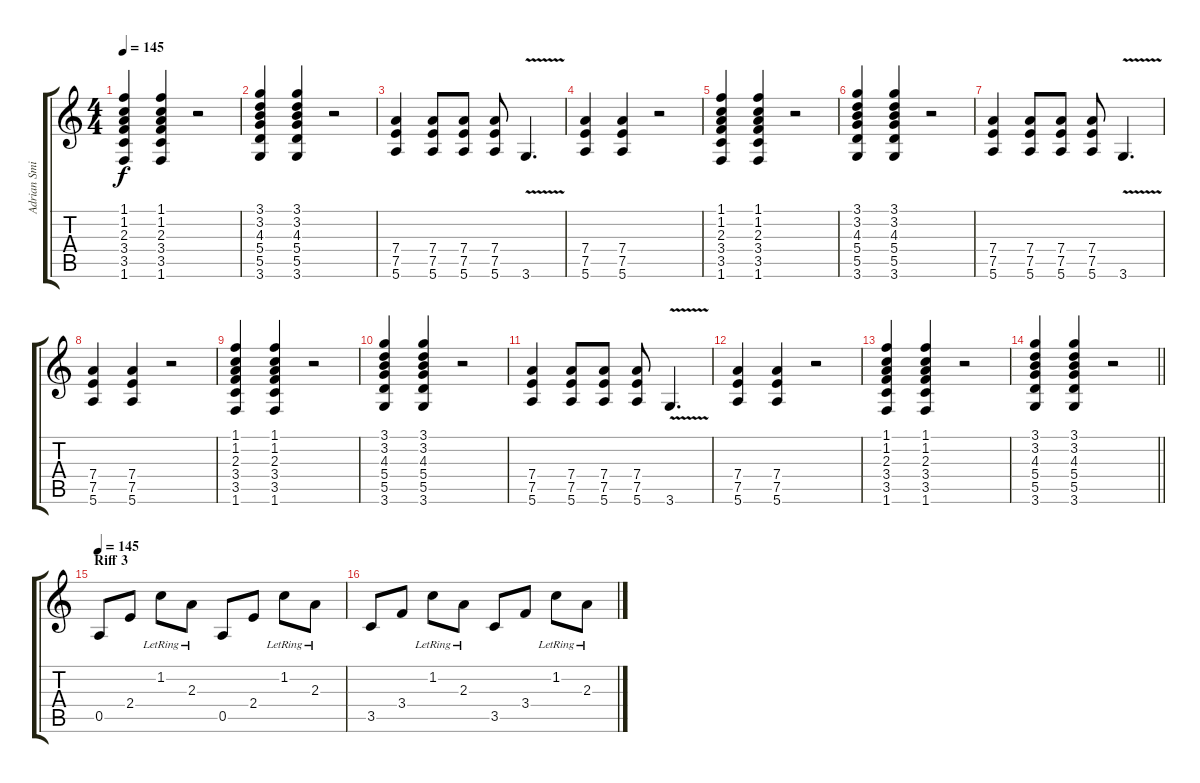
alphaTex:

\track ("Adrian Smith" "Adrian Smi") {instrument distortionguitar}
\staff {score tabs}
\tuning (E4 B3 G3 D3 A2 E2) {hide}
\ts (4 4)
\tempo 145
\clef g2
\ks c
(1.1 1.2 2.3 3.4 3.5 1.6).4{dy f} (1.1 1.2 2.3 3.4 3.5 1.6).4 r.2 |
(3.1 3.2 4.3 5.4 5.5 3.6).4 (3.1 3.2 4.3 5.4 5.5 3.6).4 r.2 |
(7.4 7.5 5.6).4 (7.4 7.5 5.6).8 (7.4 7.5 5.6).8 (7.4 7.5 5.6).8 3.6{v}.4{d} |
(7.4 7.5 5.6).4 (7.4 7.5 5.6).4 r.2 |
(1.1 1.2 2.3 3.4 3.5 1.6).4 (1.1 1.2 2.3 3.4 3.5 1.6).4 r.2 |
(3.1 3.2 4.3 5.4 5.5 3.6).4 (3.1 3.2 4.3 5.4 5.5 3.6).4 r.2 |
(7.4 7.5 5.6).4 (7.4 7.5 5.6).8 (7.4 7.5 5.6).8 (7.4 7.5 5.6).8 3.6{v}.4{d} |
(7.4 7.5 5.6).4 (7.4 7.5 5.6).4 r.2 |
(1.1 1.2 2.3 3.4 3.5 1.6).4 (1.1 1.2 2.3 3.4 3.5 1.6).4 r.2 |
(3.1 3.2 4.3 5.4 5.5 3.6).4 (3.1 3.2 4.3 5.4 5.5 3.6).4 r.2 |
(7.4 7.5 5.6).4 (7.4 7.5 5.6).8 (7.4 7.5 5.6).8 (7.4 7.5 5.6).8 3.6{v}.4{d} |
(7.4 7.5 5.6).4 (7.4 7.5 5.6).4 r.2 |
(1.1 1.2 2.3 3.4 3.5 1.6).4 (1.1 1.2 2.3 3.4 3.5 1.6).4 r.2 |
\barLineRight lightlight
(3.1 3.2 4.3 5.4 5.5 3.6).4 (3.1 3.2 4.3 5.4 5.5 3.6).4 r.2 |
\section ("" "Riff 3")
\tempo 145
0.5.8{instrument electricguitarclean} 2.4.8 1.2{lr}.8 2.3{lr}.8 0.5.8 2.4.8 1.2{lr}.8 2.3{lr}.8 |
3.5.8 3.4.8 1.2{lr}.8 2.3{lr}.8 3.5.8 3.4.8 1.2{lr}.8 2.3{lr}.8
